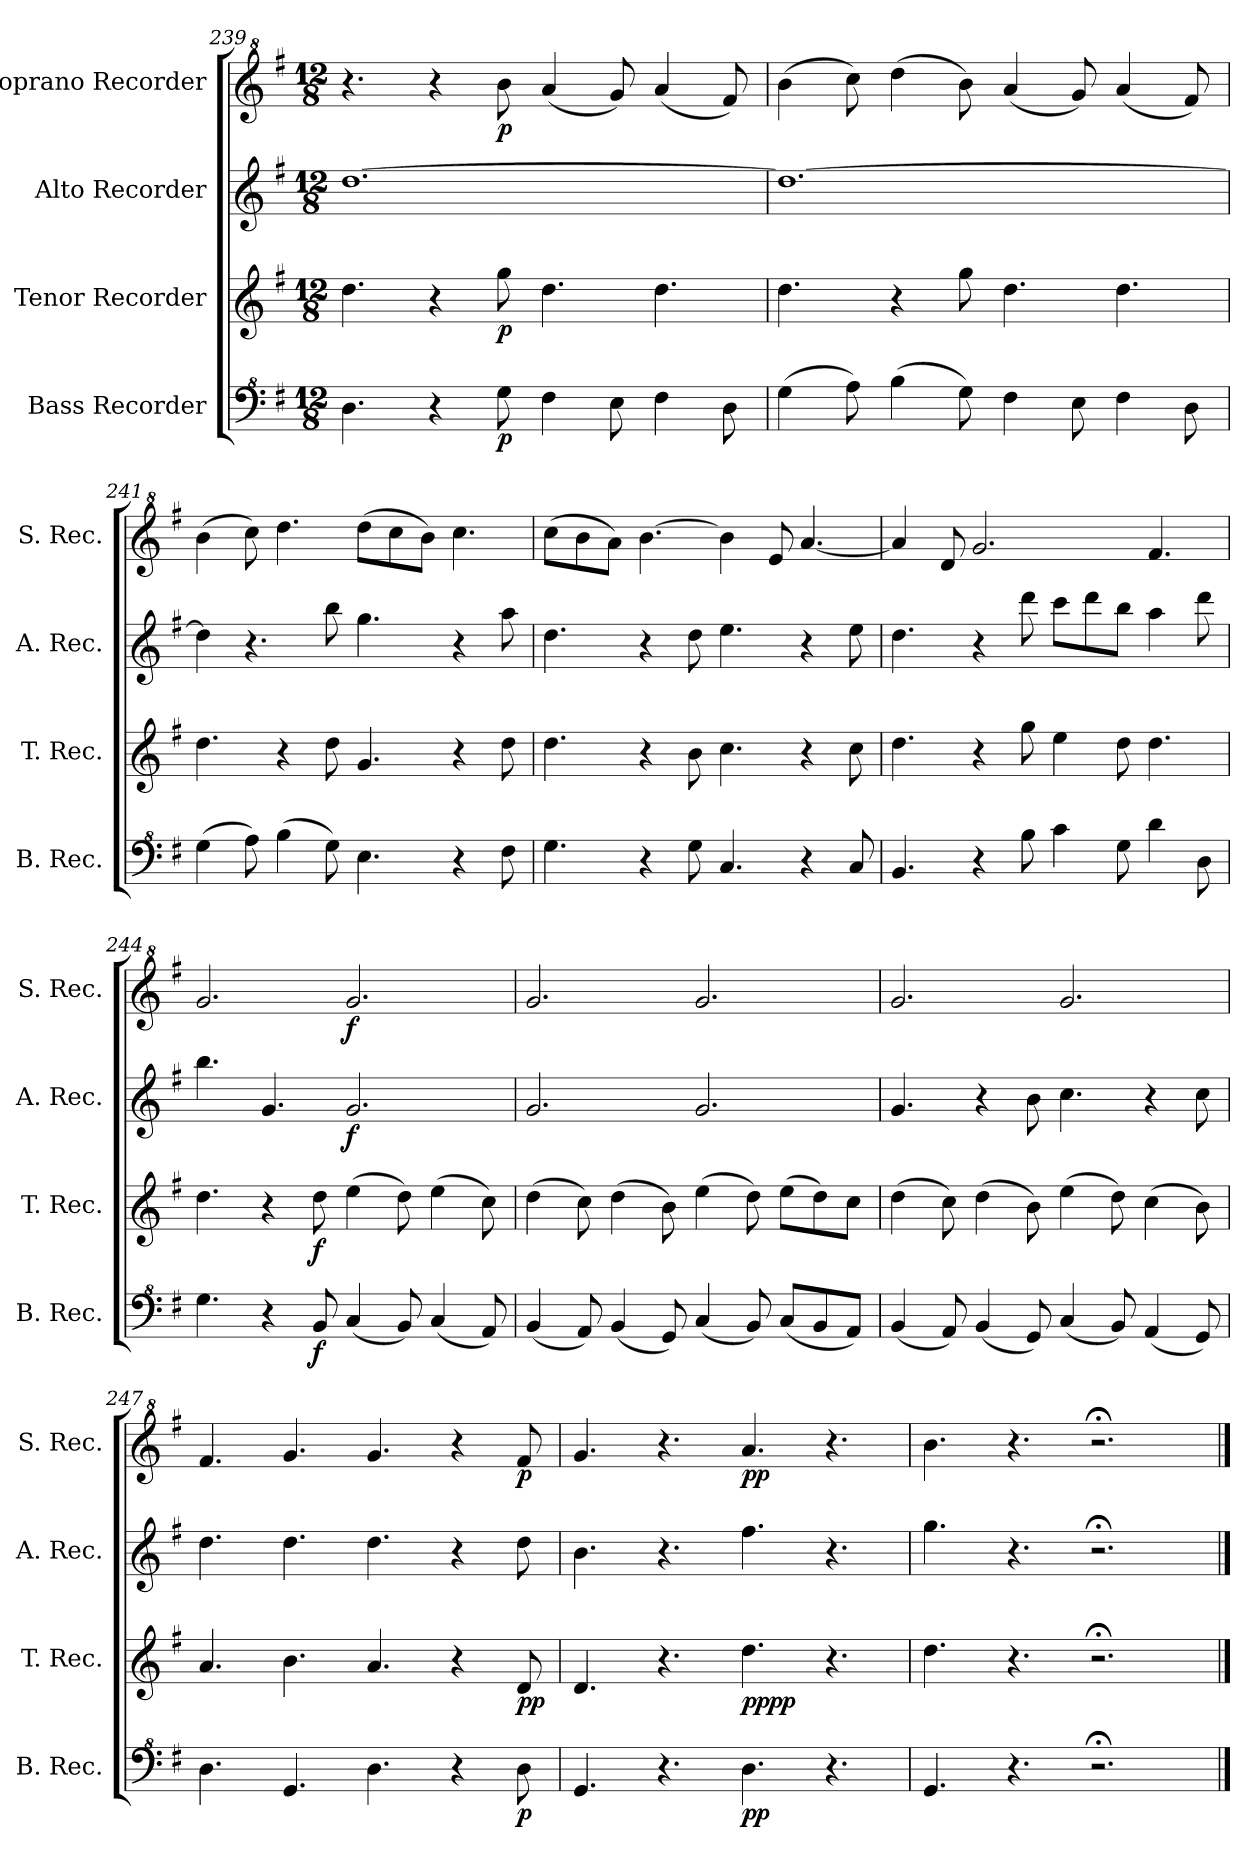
**kern	**dynam	**kern	**dynam	**kern	**dynam	**kern	**dynam
*part4	*part4	*part3	*part3	*part2	*part2	*part1	*part1
*staff4	*staff4	*staff3	*staff3	*staff2	*staff2	*staff1	*staff1
*I"Bass Recorder	*	*I"Tenor Recorder	*	*I"Alto Recorder	*	*I"Soprano Recorder	*
*I'B. Rec.	*	*I'T. Rec.	*	*I'A. Rec.	*	*I'S. Rec.	*
!!LO:LB:g=z
*clefF^4	*	*clefG2	*	*clefG2	*	*clefG^2	*
*k[f#]	*	*k[f#]	*	*k[f#]	*	*k[f#]	*
*M12/8	*	*M12/8	*	*M12/8	*	*M12/8	*
=239	=239	=239	=239	=239	=239	=239	=239
4.d\	.	4.dd\	.	[1.dd	.	4.r	.
4r	.	4r	.	.	.	4r	.
!	!LO:DY:b	!	!LO:DY:b	!	!	!	!LO:DY:b
8g\	p	8gg\	p	.	.	8bb\	p
4f#\	.	4.dd\	.	.	.	(<4aa/	.
8e\	.	.	.	.	.	8gg/)	.
4f#\	.	4.dd\	.	.	.	(<4aa/	.
8d\	.	.	.	.	.	8ff#/)	.
=240	=240	=240	=240	=240	=240	=240	=240
(>4g\	.	4.dd\	.	1.dd_	.	(>4bb\	.
8a\)	.	.	.	.	.	8ccc\)	.
(>4b\	.	4r	.	.	.	(>4ddd\	.
8g\)	.	8gg\	.	.	.	8bb\)	.
4f#\	.	4.dd\	.	.	.	(<4aa/	.
8e\	.	.	.	.	.	8gg/)	.
4f#\	.	4.dd\	.	.	.	(<4aa/	.
8d\	.	.	.	.	.	8ff#/)	.
=241	=241	=241	=241	=241	=241	=241	=241
(>4g\	.	4.dd\	.	4dd\]	.	(>4bb\	.
8a\)	.	.	.	4.r	.	8ccc\)	.
(>4b\	.	4r	.	.	.	4.ddd\	.
8g\)	.	8dd\	.	8bb\	.	.	.
4.e\	.	4.g/	.	4.gg\	.	(>8ddd\L	.
.	.	.	.	.	.	8ccc\	.
.	.	.	.	.	.	8bb\J)	.
4r	.	4r	.	4r	.	4.ccc\	.
8f#\	.	8dd\	.	8aa\	.	.	.
=242	=242	=242	=242	=242	=242	=242	=242
4.g\	.	4.dd\	.	4.dd\	.	(>8ccc\L	.
.	.	.	.	.	.	8bb\	.
.	.	.	.	.	.	8aa\J)	.
4r	.	4r	.	4r	.	[4.bb\	.
8g\	.	8b\	.	8dd\	.	.	.
4.c/	.	4.cc\	.	4.ee\	.	4bb\]	.
.	.	.	.	.	.	8ee/	.
4r	.	4r	.	4r	.	[4.aa/	.
8c/	.	8cc\	.	8ee\	.	.	.
=243	=243	=243	=243	=243	=243	=243	=243
4.B/	.	4.dd\	.	4.dd\	.	4aa/]	.
.	.	.	.	.	.	8dd/	.
4r	.	4r	.	4r	.	2.gg/	.
8b\	.	8gg\	.	8ddd\	.	.	.
4cc\	.	4ee\	.	8ccc\L	.	.	.
.	.	.	.	8ddd\	.	.	.
8g\	.	8dd\	.	8bb\J	.	.	.
4dd\	.	4.dd\	.	4aa\	.	4.ff#/	.
8d\	.	.	.	8ddd\	.	.	.
=244	=244	=244	=244	=244	=244	=244	=244
4.g\	.	4.dd\	.	4.bb\	.	2.gg/	.
4r	.	4r	.	4.g/	.	.	.
!	!LO:DY:b	!	!LO:DY:b	!	!	!	!
8B/	f	8dd\	f	.	.	.	.
!	!	!	!	!	!LO:DY:b	!	!LO:DY:b
(<4c/	.	(>4ee\	.	2.g/	f	2.gg/	f
8B/)	.	8dd\)	.	.	.	.	.
(<4c/	.	(>4ee\	.	.	.	.	.
8A/)	.	8cc\)	.	.	.	.	.
!!LO:LB:g=z
=245	=245	=245	=245	=245	=245	=245	=245
(<4B/	.	(>4dd\	.	2.g/	.	2.gg/	.
8A/)	.	8cc\)	.	.	.	.	.
(<4B/	.	(>4dd\	.	.	.	.	.
8G/)	.	8b\)	.	.	.	.	.
(<4c/	.	(>4ee\	.	2.g/	.	2.gg/	.
8B/)	.	8dd\)	.	.	.	.	.
(<8c/L	.	(>8ee\L	.	.	.	.	.
8B/	.	8dd\)	.	.	.	.	.
8A/J)	.	8cc\J	.	.	.	.	.
=246	=246	=246	=246	=246	=246	=246	=246
(<4B/	.	(>4dd\	.	4.g/	.	2.gg/	.
8A/)	.	8cc\)	.	.	.	.	.
(<4B/	.	(>4dd\	.	4r	.	.	.
8G/)	.	8b\)	.	8b\	.	.	.
(<4c/	.	(>4ee\	.	4.cc\	.	2.gg/	.
8B/)	.	8dd\)	.	.	.	.	.
(<4A/	.	(>4cc\	.	4r	.	.	.
8G/)	.	8b\)	.	8cc\	.	.	.
=247	=247	=247	=247	=247	=247	=247	=247
4.d\	.	4.a/	.	4.dd\	.	4.ff#/	.
4.G/	.	4.b\	.	4.dd\	.	4.gg/	.
4.d\	.	4.a/	.	4.dd\	.	4.gg/	.
4r	.	4r	.	4r	.	4r	.
!	!LO:DY:b	!	!LO:DY:b	!	!	!	!
!	!	!	!LO:DY:n=1:b	!	!	!	!LO:DY:b
8d\	p	8d/	p p	8dd\	.	8ff#/	p
=248	=248	=248	=248	=248	=248	=248	=248
4.G/	.	4.d/	.	4.b\	.	4.gg/	.
4.r	.	4.r	.	4.r	.	4.r	.
!	!LO:DY:b	!	!LO:DY:b	!	!	!	!
!	!	!	!LO:DY:n=1:b	!	!	!	!LO:DY:b
4.d\	pp	4.dd\	pp pp	4.ff#\	.	4.aa/	pp
4.r	.	4.r	.	4.r	.	4.r	.
=249	=249	=249	=249	=249	=249	=249	=249
4.G/	.	4.dd\	.	4.gg\	.	4.bb\	.
4.r	.	4.r	.	4.r	.	4.r	.
2.r;<	.	2.r;<	.	2.r;<	.	2.r;<	.
==	==	==	==	==	==	==	==
*-	*-	*-	*-	*-	*-	*-	*-
